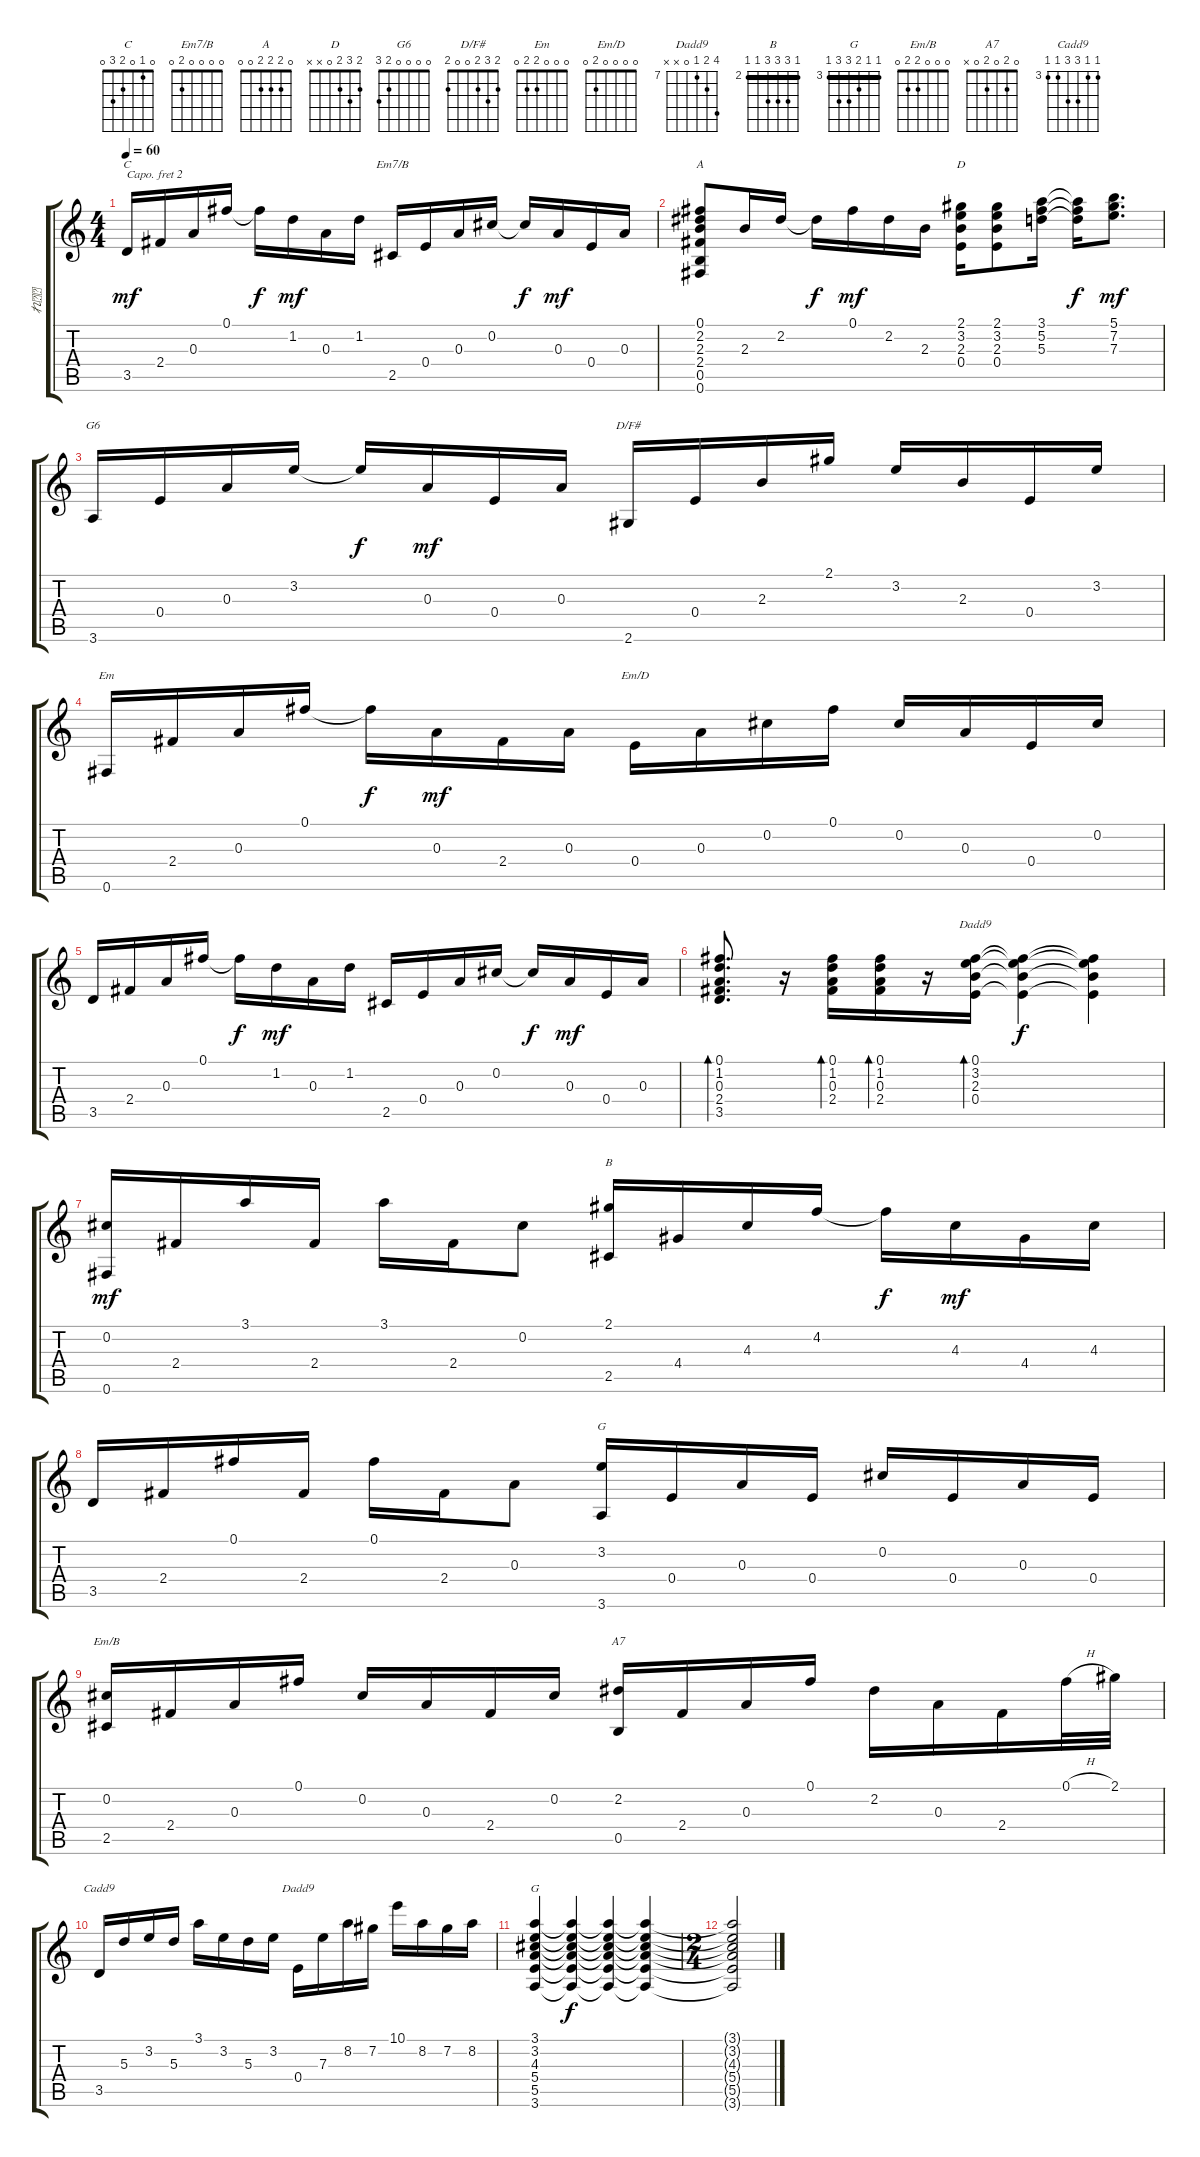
\track ("れ" "れ") {instrument acousticguitarnylon}
\staff {score tabs}
\capo 2
\tuning (E4 B3 G3 D3 A2 E2) {hide}
\chord ("C" 0 1 0 2 3 0)
\chord ("Em7/B" 0 0 0 0 2 0)
\chord ("A" 0 2 2 2 0 0)
\chord ("D" 2 3 2 0 x x)
\chord ("G6" 0 0 0 0 2 3)
\chord ("D/F#" 2 3 2 0 0 2)
\chord ("Em" 0 0 0 2 2 0)
\chord ("Em/D" 0 0 0 0 2 0)
\chord ("Dadd9" 0 3 2 0 x x)
\chord ("B" 2 4 4 4 2 2) {firstfret 2 barre 2}
\chord ("G" 3 0 0 0 2 3)
\chord ("Em/B" 0 0 0 2 2 0)
\chord ("A7" 0 2 0 2 0 x)
\chord ("Cadd9" 3 3 5 5 3 3) {firstfret 3}
\chord ("Dadd9" 10 8 7 0 x x) {firstfret 7}
\chord ("G" 3 3 4 5 5 3) {firstfret 3 barre 3}
\ts (4 4)
\tempo 60
\clef g2
\ks c
3.5.16{ch "C" dy mf} 2.4.16 0.3.16 0.1.16 0.1{t}.16{dy f} 1.2.16{dy mf} 0.3.16 1.2.16 2.5.16{ch "Em7/B"} 0.4.16 0.3.16 0.2.16 0.2{t}.16{dy f} 0.3.16{dy mf} 0.4.16 0.3.16 |
(0.1 2.2 2.3 2.4 0.5 0.6).8{ch "A"} 2.3.16 2.2.16 2.2{t}.16{dy f} 0.1.16{dy mf} 2.2.16 2.3.16 (2.1 3.2 2.3 0.4).16{ch "D"} (2.1 3.2 2.3 0.4).8 (3.1 5.2 5.3).16 (3.1{t} 5.2{t} 5.3{t}).16{dy f} (5.1 7.2 7.3).8{d dy mf} |
3.6.16{ch "G6"} 0.4.16 0.3.16 3.2.16 3.2{t}.16{dy f} 0.3.16{dy mf} 0.4.16 0.3.16 2.6.16{ch "D/F#"} 0.4.16 2.3.16 2.1.16 3.2.16 2.3.16 0.4.16 3.2.16 |
0.6.16{ch "Em"} 2.4.16 0.3.16 0.1.16 0.1{t}.16{dy f} 0.3.16{dy mf} 2.4.16 0.3.16 0.4.16{ch "Em/D"} 0.3.16 0.2.16 0.1.16 0.2.16 0.3.16 0.4.16 0.2.16 |
3.5.16 2.4.16 0.3.16 0.1.16 0.1{t}.16{dy f} 1.2.16{dy mf} 0.3.16 1.2.16 2.5.16 0.4.16 0.3.16 0.2.16 0.2{t}.16{dy f} 0.3.16{dy mf} 0.4.16 0.3.16 |
(0.1 1.2 0.3 2.4 3.5).8{d bd 30} r.16 (0.1 1.2 0.3 2.4).16{bd 30} (0.1 1.2 0.3 2.4).16{bd 30} r.16 (0.1 3.2 2.3 0.4).16{bd 30 ch "Dadd9"} (0.1{t} 3.2{t} 2.3{t} 0.4{t}).4{dy f} (0.1{t} 3.2{t} 2.3{t} 0.4{t}).4 |
(0.2 0.6).16{dy mf} 2.4.16 3.1.16 2.4.16 3.1.16 2.4.16 0.2.8 (2.1 2.5).16{ch "B"} 4.4.16 4.3.16 4.2.16 4.2{t}.16{dy f} 4.3.16{dy mf} 4.4.16 4.3.16 |
3.5.16 2.4.16 0.1.16 2.4.16 0.1.16 2.4.16 0.3.8 (3.2 3.6).16{ch "G"} 0.4.16 0.3.16 0.4.16 0.2.16 0.4.16 0.3.16 0.4.16 |
(0.2 2.5).16{ch "Em/B"} 2.4.16 0.3.16 0.1.16 0.2.16 0.3.16 2.4.16 0.2.16 (2.2 0.5).16{ch "A7"} 2.4.16 0.3.16 0.1.16 2.2.16 0.3.16 2.4.16 0.1{h}.32 2.1.32 |
3.5.16{ch "Cadd9"} 5.3.16 3.2.16{txt ""} 5.3.16 3.1.16 3.2.16 5.3.16 3.2.16 0.4.16{ch "Dadd9"} 7.3.16 8.2.16 7.2.16 10.1.16 8.2.16 7.2.16 8.2.16 |
(3.1 3.2 4.3 5.4 5.5 3.6).4{ch "G"} (3.1{t} 3.2{t} 4.3{t} 5.4{t} 5.5{t} 3.6{t}).4{dy f} (3.1{t} 3.2{t} 4.3{t} 5.4{t} 5.5{t} 3.6{t}).4 (3.1{t} 3.2{t} 4.3{t} 5.4{t} 5.5{t} 3.6{t}).4 |
\ts (2 4)
(3.1{t} 3.2{t} 4.3{t} 5.4{t} 5.5{t} 3.6{t}).2
